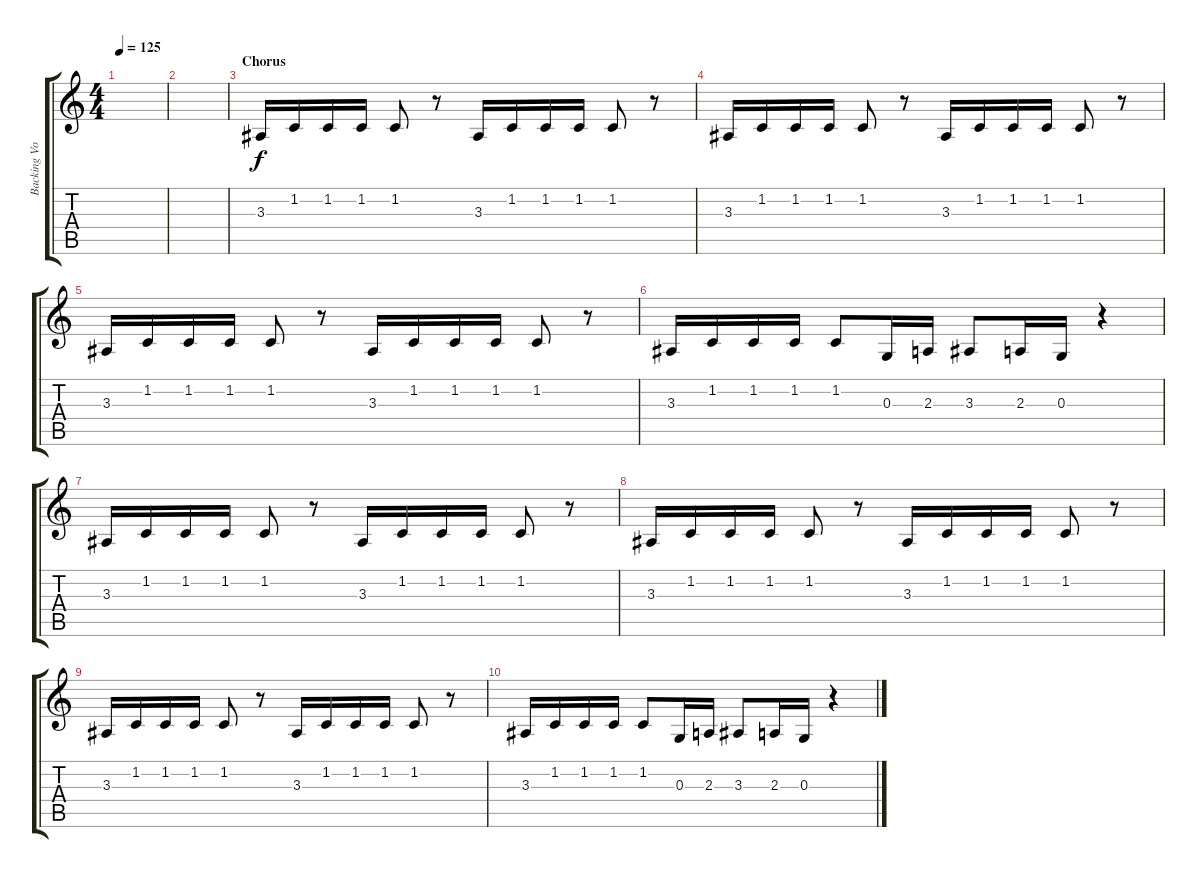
\track ("Backing Vocals" "Backing Vo") {instrument choiraahs}
\staff {score tabs}
\tuning (E4 B3 G3 D3 A2 E2) {hide}
\ts (4 4)
\tempo 125
\clef g2
\ks c
|
|
\section ("" "Chorus")
3.3.16 1.2.16 1.2.16 1.2.16 1.2.8 r.8 3.3.16 1.2.16 1.2.16 1.2.16 1.2.8 r.8 |
3.3.16 1.2.16 1.2.16 1.2.16 1.2.8 r.8 3.3.16 1.2.16 1.2.16 1.2.16 1.2.8 r.8 |
3.3.16 1.2.16 1.2.16 1.2.16 1.2.8 r.8 3.3.16 1.2.16 1.2.16 1.2.16 1.2.8 r.8 |
3.3.16 1.2.16 1.2.16 1.2.16 1.2.8 0.3.16 2.3.16 3.3.8 2.3.16 0.3.16 r.4 |
3.3.16 1.2.16 1.2.16 1.2.16 1.2.8 r.8 3.3.16 1.2.16 1.2.16 1.2.16 1.2.8 r.8 |
3.3.16 1.2.16 1.2.16 1.2.16 1.2.8 r.8 3.3.16 1.2.16 1.2.16 1.2.16 1.2.8 r.8 |
3.3.16 1.2.16 1.2.16 1.2.16 1.2.8 r.8 3.3.16 1.2.16 1.2.16 1.2.16 1.2.8 r.8 |
3.3.16 1.2.16 1.2.16 1.2.16 1.2.8 0.3.16 2.3.16 3.3.8 2.3.16 0.3.16 r.4
